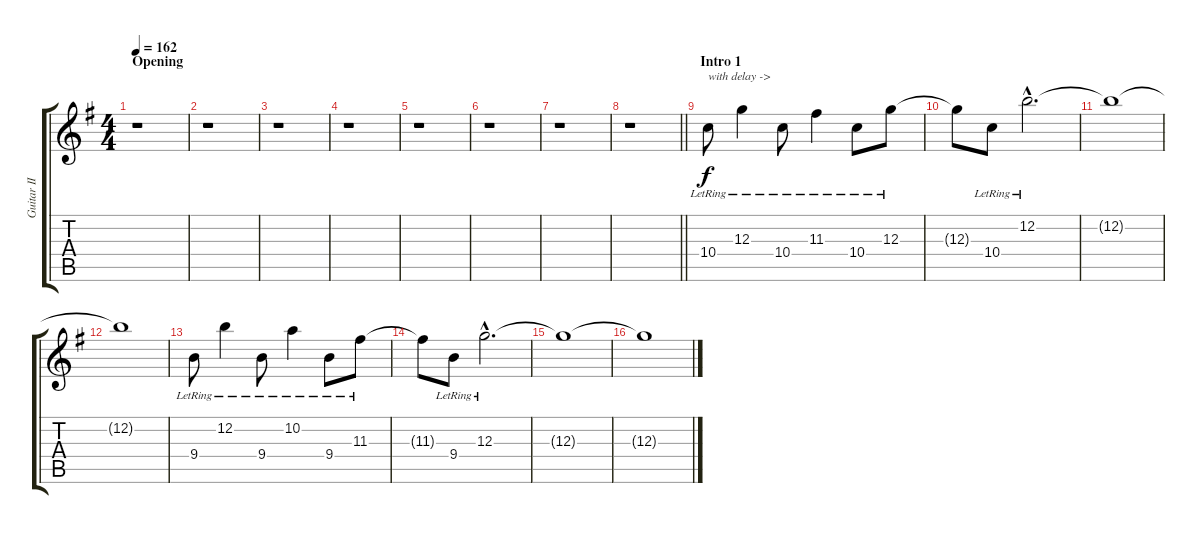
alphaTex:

\track ("Guitar II (Inoran)" "Guitar II ") {instrument electricguitarclean}
\staff {score tabs}
\tuning (E4 B3 G3 D3 A2 E2) {hide}
\ts (4 4)
\section ("" "Opening")
\tempo 162
\clef g2
\ks g
r.1{dy f instrument electricguitarclean} |
r.1 |
r.1 |
r.1 |
r.1 |
r.1 |
r.1 |
\barLineRight lightlight
r.1 |
\section ("" "Intro 1")
10.4{lr}.8{txt "with delay ->"} 12.3{lr}.4 10.4{lr}.8 11.3{lr}.4 10.4{lr}.8 12.3{lr}.8 |
12.3{t}.8 10.4{lr}.8 12.2{hac lr}.2{d} |
12.2{t}.1 |
12.2{t}.1 |
9.4{lr}.8 12.2{lr}.4 9.4{lr}.8 10.2{lr}.4 9.4{lr}.8 11.3{lr}.8 |
11.3{t}.8 9.4{lr}.8 12.3{hac lr}.2{d} |
12.3{t}.1 |
12.3{t}.1
